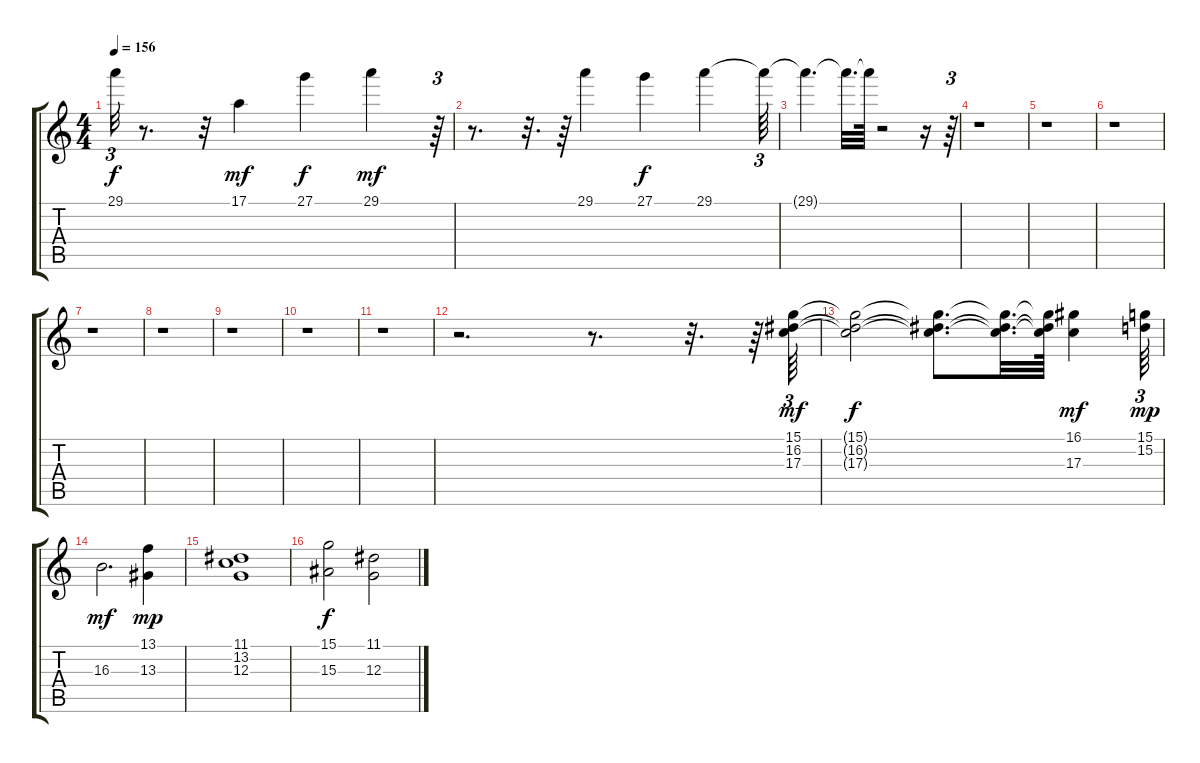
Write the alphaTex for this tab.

\track "" {instrument stringensemble2}
\staff {score tabs}
\tuning (E4 B3 G3 D3 A2 E2) {hide}
\ts (4 4)
\tempo 156
\clef g2
\ks c
29.1{t}.32{tu (3 2) dy f} r.8{d} r.32 17.1.4{dy mf} 27.1.4{dy f} 29.1.4{dy mf} r.64{tu (3 2)} |
r.8{d} r.32{d} r.64 29.1.4 27.1.4{dy f} 29.1.4 29.1{t}.64{tu (3 2)} |
29.1{t}.4{d} 29.1{t}.32{d} 29.1{t}.64 r.2 r.16 r.64{tu (3 2)} |
r.1 |
r.1 |
r.1 |
r.1 |
r.1 |
r.1 |
r.1 |
r.1 |
r.2{d} r.8{d} r.32{d} r.64 (15.1 16.2 17.3).64{tu (3 2) dy mf} |
(15.1{t} 16.2{t} 17.3{t}).2{dy f} (15.1{t} 16.2{t} 17.3{t}).8{d} (15.1{t} 16.2{t} 17.3{t}).32{d} (15.1{t} 16.2{t} 17.3{t}).64 (16.1 17.3).4{dy mf} (15.1 15.2).64{tu (3 2) dy mp} |
16.3.2{d dy mf} (13.1 13.3).4{dy mp} |
(11.1 13.2 12.3).1 |
(15.1 15.3).2{dy f} (11.1 12.3).2
